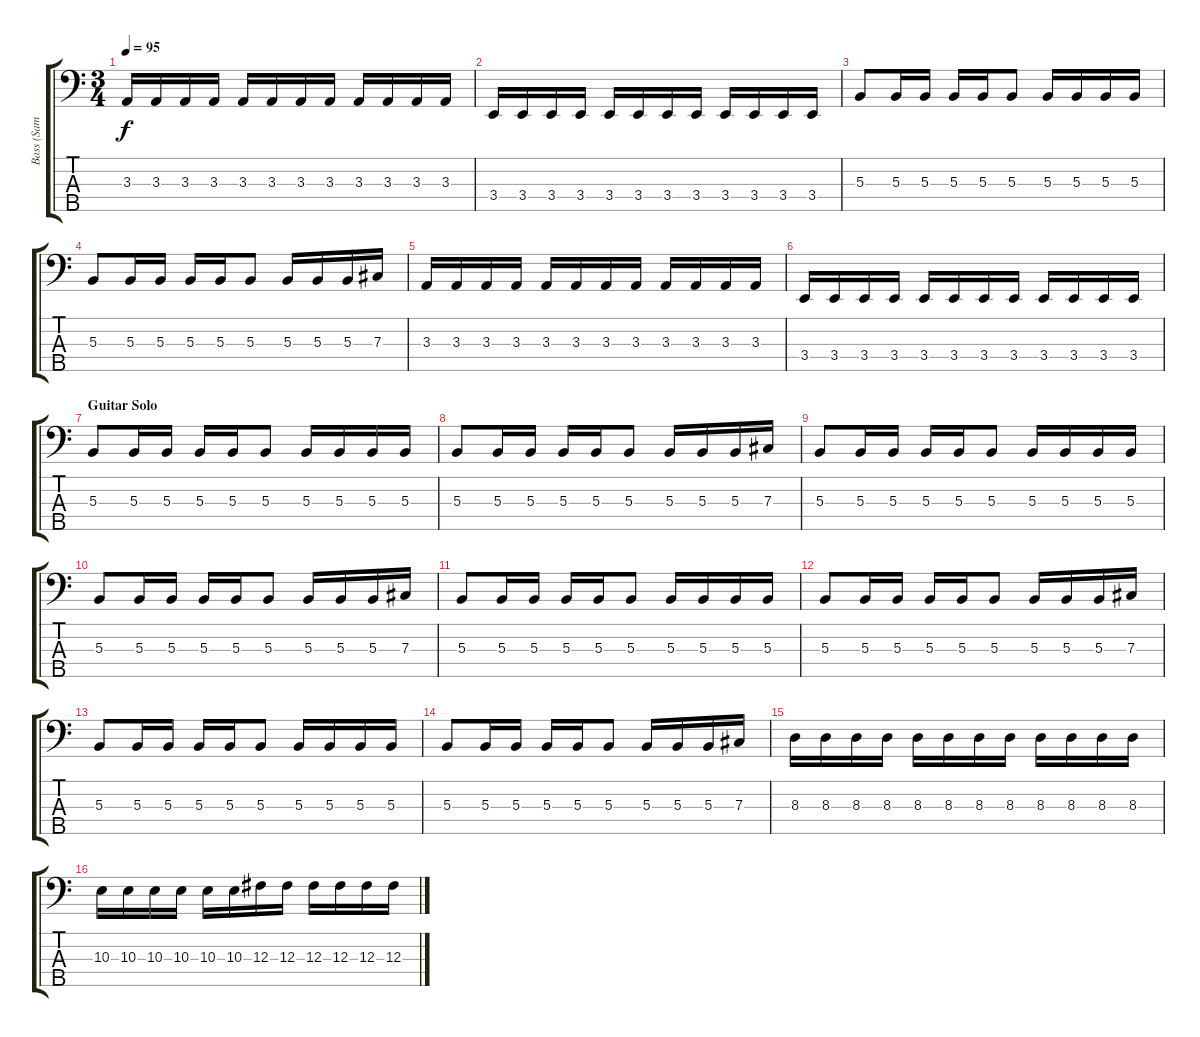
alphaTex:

\track ("Bass (Sam Rivers)" "Bass (Sam ") {instrument electricbassfinger}
\staff {score tabs}
\tuning (E2 B1 Gb1 Db1 Ab0) {hide}
\ts (3 4)
\tempo 95
\clef f4
\ks c
3.3.16{dy f} 3.3.16 3.3.16 3.3.16 3.3.16 3.3.16 3.3.16 3.3.16 3.3.16 3.3.16 3.3.16 3.3.16 |
3.4.16 3.4.16 3.4.16 3.4.16 3.4.16 3.4.16 3.4.16 3.4.16 3.4.16 3.4.16 3.4.16 3.4.16 |
5.3.8 5.3.16 5.3.16 5.3.16 5.3.16 5.3.8 5.3.16 5.3.16 5.3.16 5.3.16 |
5.3.8 5.3.16 5.3.16 5.3.16 5.3.16 5.3.8 5.3.16 5.3.16 5.3.16 7.3.16 |
3.3.16 3.3.16 3.3.16 3.3.16 3.3.16 3.3.16 3.3.16 3.3.16 3.3.16 3.3.16 3.3.16 3.3.16 |
3.4.16 3.4.16 3.4.16 3.4.16 3.4.16 3.4.16 3.4.16 3.4.16 3.4.16 3.4.16 3.4.16 3.4.16 |
\section ("" "Guitar Solo")
5.3.8 5.3.16 5.3.16 5.3.16 5.3.16 5.3.8 5.3.16 5.3.16 5.3.16 5.3.16 |
5.3.8 5.3.16 5.3.16 5.3.16 5.3.16 5.3.8 5.3.16 5.3.16 5.3.16 7.3.16 |
5.3.8 5.3.16 5.3.16 5.3.16 5.3.16 5.3.8 5.3.16 5.3.16 5.3.16 5.3.16 |
5.3.8 5.3.16 5.3.16 5.3.16 5.3.16 5.3.8 5.3.16 5.3.16 5.3.16 7.3.16 |
5.3.8 5.3.16 5.3.16 5.3.16 5.3.16 5.3.8 5.3.16 5.3.16 5.3.16 5.3.16 |
5.3.8 5.3.16 5.3.16 5.3.16 5.3.16 5.3.8 5.3.16 5.3.16 5.3.16 7.3.16 |
5.3.8 5.3.16 5.3.16 5.3.16 5.3.16 5.3.8 5.3.16 5.3.16 5.3.16 5.3.16 |
5.3.8 5.3.16 5.3.16 5.3.16 5.3.16 5.3.8 5.3.16 5.3.16 5.3.16 7.3.16 |
8.3.16 8.3.16 8.3.16 8.3.16 8.3.16 8.3.16 8.3.16 8.3.16 8.3.16 8.3.16 8.3.16 8.3.16 |
10.3.16 10.3.16 10.3.16 10.3.16 10.3.16 10.3.16 12.3.16 12.3.16 12.3.16 12.3.16 12.3.16 12.3.16
